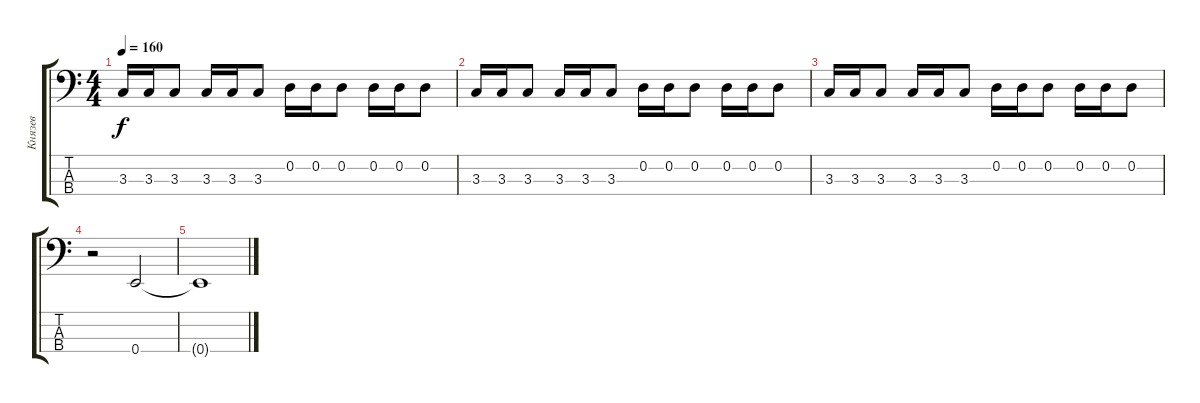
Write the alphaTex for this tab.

\track ("Князев" "Князев") {instrument electricbasspick}
\staff {score tabs}
\tuning (G2 D2 A1 E1) {hide}
\ts (4 4)
\tempo 160
\clef f4
\ks c
3.3.16{dy f} 3.3.16 3.3.8 3.3.16 3.3.16 3.3.8 0.2.16 0.2.16 0.2.8 0.2.16 0.2.16 0.2.8 |
3.3.16 3.3.16 3.3.8 3.3.16 3.3.16 3.3.8 0.2.16 0.2.16 0.2.8 0.2.16 0.2.16 0.2.8 |
3.3.16 3.3.16 3.3.8 3.3.16 3.3.16 3.3.8 0.2.16 0.2.16 0.2.8 0.2.16 0.2.16 0.2.8 |
r.2 0.4.2 |
0.4{t}.1
